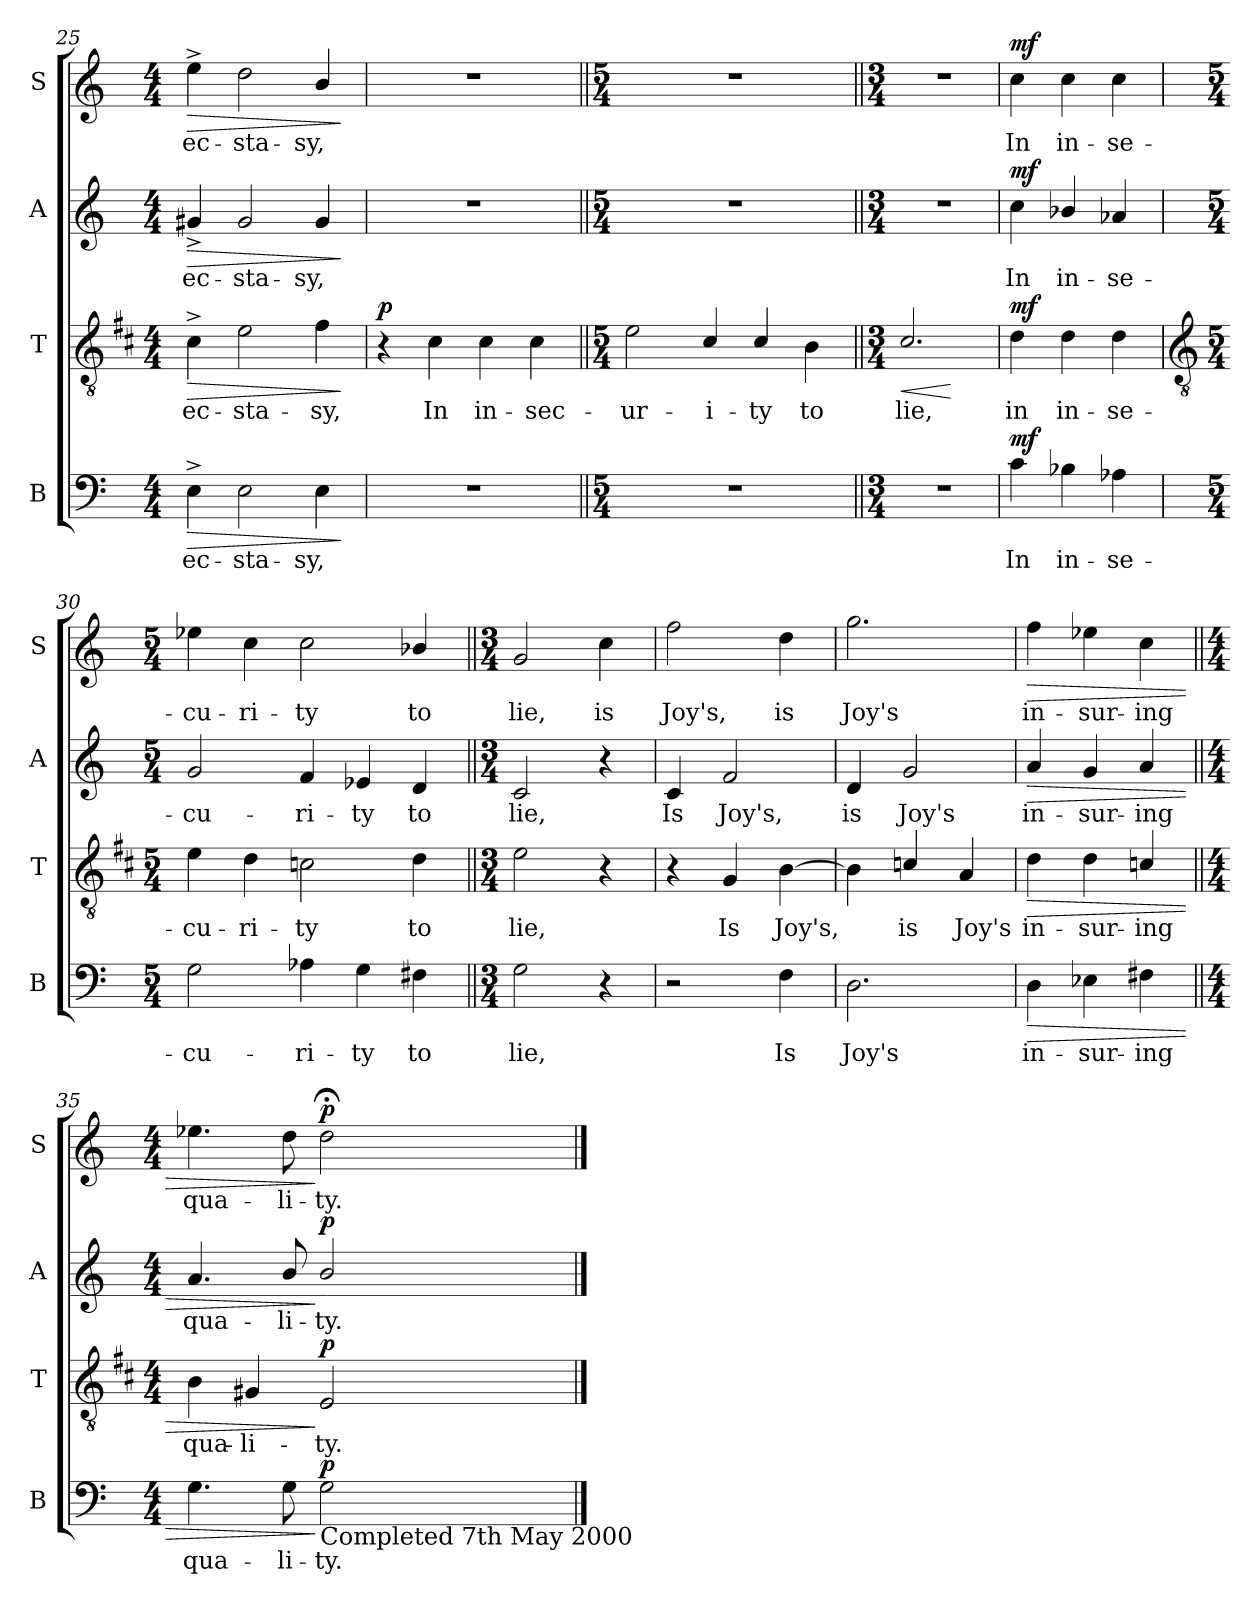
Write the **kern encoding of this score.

**kern	**text	**dynam	**kern	**text	**dynam	**kern	**text	**dynam	**kern	**text	**dynam
*part4	*part4	*part4	*part3	*part3	*part3	*part2	*part2	*part2	*part1	*part1	*part1
*staff4	*staff4	*staff4	*staff3	*staff3	*staff3	*staff2	*staff2	*staff2	*staff1	*staff1	*staff1
*I"B	*	*	*I"T	*	*	*I"A	*	*	*I"S	*	*
*I'B	*	*	*I'T	*	*	*I'A	*	*	*I'S	*	*
*clefF4	*	*	*clefGv2	*	*	*clefG2	*	*	*clefG2	*	*
*	*	*	*ITrd1c2	*	*	*	*	*	*	*	*
*k[]	*	*	*k[]	*	*	*k[]	*	*	*k[]	*	*
*C:	*	*	*C:	*	*	*C:	*	*	*C:	*	*
*M4/4	*	*	*M4/4	*	*	*M4/4	*	*	*M4/4	*	*
=25	=25	=25	=25	=25	=25	=25	=25	=25	=25	=25	=25
!	!LO:LY:b	!LO:HP:b	!	!LO:LY:b	!LO:HP:b	!	!LO:LY:b	!LO:HP:b	!	!LO:LY:b	!LO:HP:b
4E^	ec-	>	4B^	ec-	>	4g#X^	ec-	>	4ee^	ec-	>
!	!LO:LY:b	!	!	!LO:LY:b	!	!	!LO:LY:b	!	!	!LO:LY:b	!
2E	-sta-	.	2d	-sta-	.	2g#	-sta-	.	2dd	-sta-	.
!	!LO:LY:b	!	!	!LO:LY:b	!	!	!LO:LY:b	!	!	!LO:LY:b	!
4E	-sy,	.	4e	-sy,	.	4g#	-sy,	.	4b/	-sy,	.
.	.	]	.	.	]	.	.	]	.	.	]
=26	=26	=26	=26	=26	=26	=26	=26	=26	=26	=26	=26
!	!	!	!	!	!LO:DY:b	!	!	!	!	!	!
1r	.	.	4r	.	p	1r	.	.	1r	.	.
!	!	!	!	!LO:LY:b	!	!	!	!	!	!	!
.	.	.	4B	In	.	.	.	.	.	.	.
!	!	!	!	!LO:LY:b	!	!	!	!	!	!	!
.	.	.	4B	in-	.	.	.	.	.	.	.
!	!	!	!	!LO:LY:b	!	!	!	!	!	!	!
.	.	.	4B	-sec-	.	.	.	.	.	.	.
=27||	=27||	=27||	=27||	=27||	=27||	=27||	=27||	=27||	=27||	=27||	=27||
*M5/4	*	*	*M5/4	*	*	*M5/4	*	*	*M5/4	*	*
!LO:N:vis=1	!	!	!	!LO:LY:b	!	!LO:N:vis=1	!	!	!LO:N:vis=1	!	!
4%5r	.	.	2d	-ur-	.	4%5r	.	.	4%5r	.	.
!	!	!	!	!LO:LY:b	!	!	!	!	!	!	!
.	.	.	4B/	-i-	.	.	.	.	.	.	.
!	!	!	!	!LO:LY:b	!	!	!	!	!	!	!
.	.	.	4B/	-ty	.	.	.	.	.	.	.
!	!	!	!	!LO:LY:b	!	!	!	!	!	!	!
.	.	.	4A	to	.	.	.	.	.	.	.
=28||	=28||	=28||	=28||	=28||	=28||	=28||	=28||	=28||	=28||	=28||	=28||
*M3/4	*	*	*M3/4	*	*	*M3/4	*	*	*M3/4	*	*
!LO:N:vis=1	!	!	!	!LO:LY:b	!LO:HP:b	!LO:N:vis=1	!	!	!LO:N:vis=1	!	!
2.r	.	.	2.B/	lie,	<	2.r	.	.	2.r	.	.
.	.	.	.	.	[	.	.	.	.	.	.
=29	=29	=29	=29	=29	=29	=29	=29	=29	=29	=29	=29
!	!LO:LY:b	!LO:DY:b	!	!LO:LY:b	!LO:DY:b	!	!LO:LY:b	!LO:DY:b	!	!LO:LY:b	!LO:DY:b
4c	In	mf	4c	in	mf	4cc	In	mf	4cc	In	mf
!	!LO:LY:b	!	!	!LO:LY:b	!	!	!LO:LY:b	!	!	!LO:LY:b	!
4B-X	in-	.	4c	in-	.	4b-X/	in-	.	4cc	in-	.
!	!LO:LY:b	!	!	!LO:LY:b	!	!	!LO:LY:b	!	!	!LO:LY:b	!
4A-X	-se-	.	4c	-se-	.	4a-X	-se-	.	4cc	-se-	.
!!LO:LB:g=z
=30	=30	=30	=30	=30	=30	=30	=30	=30	=30	=30	=30
*	*	*	*clefGv2	*	*	*	*	*	*	*	*
*M5/4	*	*	*M5/4	*	*	*M5/4	*	*	*M5/4	*	*
!	!LO:LY:b	!	!	!LO:LY:b	!	!	!LO:LY:b	!	!	!LO:LY:b	!
2G	-cu-	.	4d	-cu-	.	2g	-cu-	.	4ee-X	-cu-	.
!	!	!	!	!LO:LY:b	!	!	!	!	!	!LO:LY:b	!
.	.	.	4c	-ri-	.	.	.	.	4cc	-ri-	.
!	!LO:LY:b	!	!	!LO:LY:b	!	!	!LO:LY:b	!	!	!LO:LY:b	!
4A-X	-ri-	.	2B-X	-ty	.	4f	-ri-	.	2cc	-ty	.
!	!LO:LY:b	!	!	!	!	!	!LO:LY:b	!	!	!	!
4G	-ty	.	.	.	.	4e-X	-ty	.	.	.	.
!	!LO:LY:b	!	!	!LO:LY:b	!	!	!LO:LY:b	!	!	!LO:LY:b	!
4F#X	to	.	4c	to	.	4d	to	.	4b-X/	to	.
=31||	=31||	=31||	=31||	=31||	=31||	=31||	=31||	=31||	=31||	=31||	=31||
*M3/4	*	*	*M3/4	*	*	*M3/4	*	*	*M3/4	*	*
!	!LO:LY:b	!	!	!LO:LY:b	!	!	!LO:LY:b	!	!	!LO:LY:b	!
2G	lie,	.	2d	lie,	.	2c	lie,	.	2g	lie,	.
!	!	!	!	!	!	!	!	!	!	!LO:LY:b	!
4r	.	.	4r	.	.	4r	.	.	4cc	is	.
=32	=32	=32	=32	=32	=32	=32	=32	=32	=32	=32	=32
!	!	!	!	!	!	!	!LO:LY:b	!	!	!LO:LY:b	!
2r	.	.	4r	.	.	4c	Is	.	2ff	Joy's,	.
!	!	!	!	!LO:LY:b	!	!	!LO:LY:b	!	!	!	!
.	.	.	4F	Is	.	2f	Joy's,	.	.	.	.
!	!LO:LY:b	!	!	!LO:LY:b	!	!	!	!	!	!LO:LY:b	!
4F	Is	.	[4A	Joy's,	.	.	.	.	4dd	is	.
=33	=33	=33	=33	=33	=33	=33	=33	=33	=33	=33	=33
!	!LO:LY:b	!	!	!	!	!	!LO:LY:b	!	!	!LO:LY:b	!
2.D	Joy's	.	4A]	.	.	4d	is	.	2.gg	Joy's	.
!	!	!	!	!LO:LY:b	!	!	!LO:LY:b	!	!	!	!
.	.	.	4B-X/	is	.	2g	Joy's	.	.	.	.
!	!	!	!	!LO:LY:b	!	!	!	!	!	!	!
.	.	.	4G	Joy's	.	.	.	.	.	.	.
=34	=34	=34	=34	=34	=34	=34	=34	=34	=34	=34	=34
!	!LO:LY:b	!LO:HP:b	!	!LO:LY:b	!LO:HP:b	!	!LO:LY:b	!LO:HP:b	!	!LO:LY:b	!LO:HP:b
4D	in-	>	4c	in-	>	4a	in-	>	4ff	in-	>
!	!LO:LY:b	!	!	!LO:LY:b	!	!	!LO:LY:b	!	!	!LO:LY:b	!
4E-X	-sur-	.	4c	-sur-	.	4g	-sur-	.	4ee-X	-sur-	.
!	!LO:LY:b	!	!	!LO:LY:b	!	!	!LO:LY:b	!	!	!LO:LY:b	!
4F#X	-ing	.	4B-X/	-ing	.	4a	-ing	.	4cc	-ing	.
=35||	=35||	=35||	=35||	=35||	=35||	=35||	=35||	=35||	=35||	=35||	=35||
*M4/4	*	*	*M4/4	*	*	*M4/4	*	*	*M4/4	*	*
!	!LO:LY:b	!	!	!LO:LY:b	!	!	!LO:LY:b	!	!	!LO:LY:b	!
4.G	qua-	.	4A	qua-	.	4.a	qua-	.	4.ee-X	qua-	.
!	!	!	!	!LO:LY:b	!	!	!	!	!	!	!
.	.	.	4F#X	-li-	.	.	.	.	.	.	.
!	!LO:LY:b	!	!	!	!	!	!LO:LY:b	!	!	!LO:LY:b	!
8G	-li-	.	.	.	.	8b/	-li-	.	8dd	-li-	.
!LO:TX:b:t=Completed 7th May 2000	!	!	!	!	!	!	!	!	!	!	!
!	!LO:LY:b	!LO:DY:n=1:b	!	!LO:LY:b	!LO:DY:n=1:b	!	!LO:LY:b	!LO:DY:n=1:b	!	!LO:LY:b	!LO:DY:n=1:b
2G	ty.	] p	2D	ty.	] p	2b/	ty.	] p	2dd;<	ty.	] p
==	==	==	==	==	==	==	==	==	==	==	==
*-	*-	*-	*-	*-	*-	*-	*-	*-	*-	*-	*-
